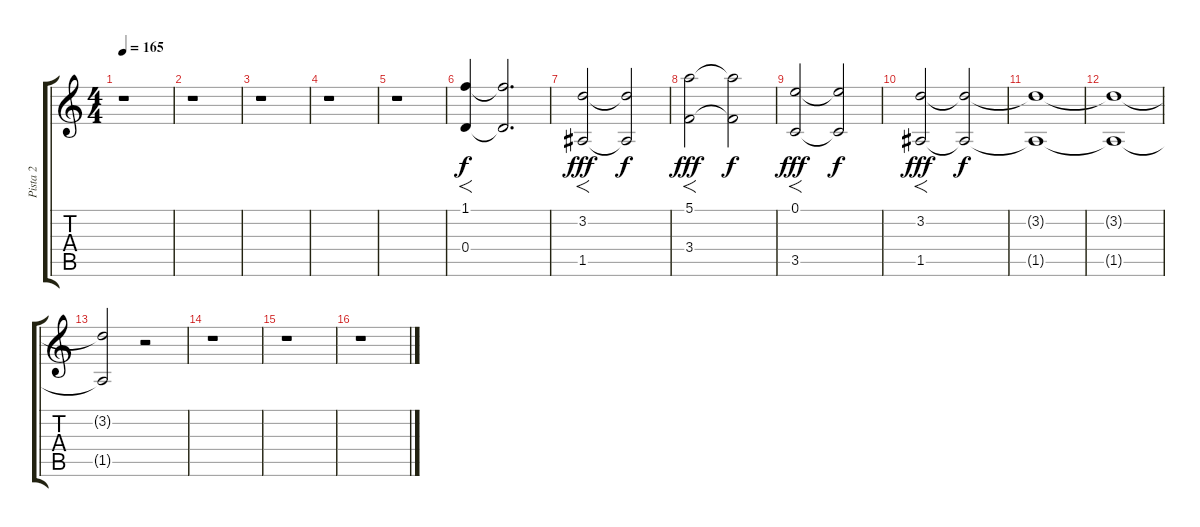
\track ("Pista 2" "Pista 2") {instrument electricguitarclean}
\staff {score tabs}
\tuning (E4 B3 G3 D3 A2 E2) {hide}
\ts (4 4)
\tempo 165
\clef g2
\ks c
r.1{dy f} |
r.1 |
r.1 |
r.1 |
r.1 |
(1.1 0.4).4{f} (1.1{t} 0.4{t}).2{d} |
(3.2 1.5).2{f dy fff} (3.2{t} 1.5{t}).2{dy f} |
(5.1 3.4).2{f dy fff} (5.1{t} 3.4{t}).2{dy f} |
(0.1 3.5).2{f dy fff} (0.1{t} 3.5{t}).2{dy f} |
(3.2 1.5).2{f dy fff} (3.2{t} 1.5{t}).2{dy f} |
(3.2{t} 1.5{t}).1 |
(3.2{t} 1.5{t}).1 |
(3.2{t} 1.5{t}).2 r.2 |
r.1 |
r.1 |
r.1
